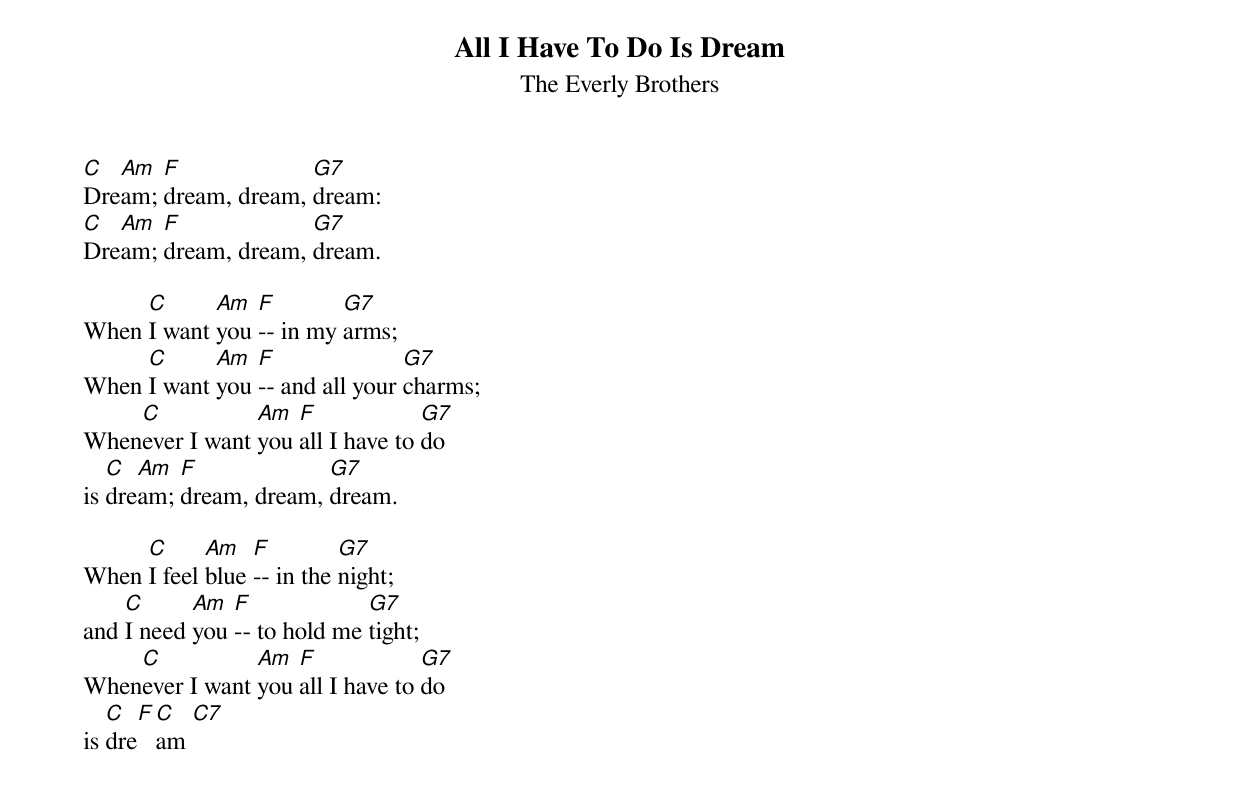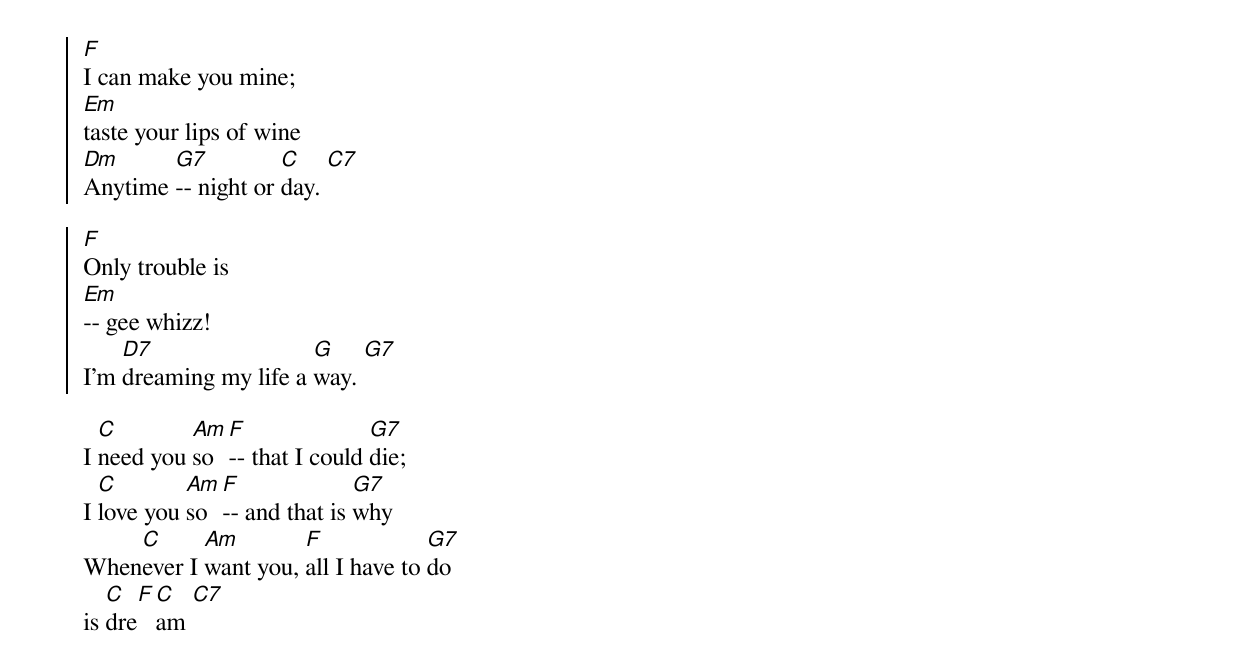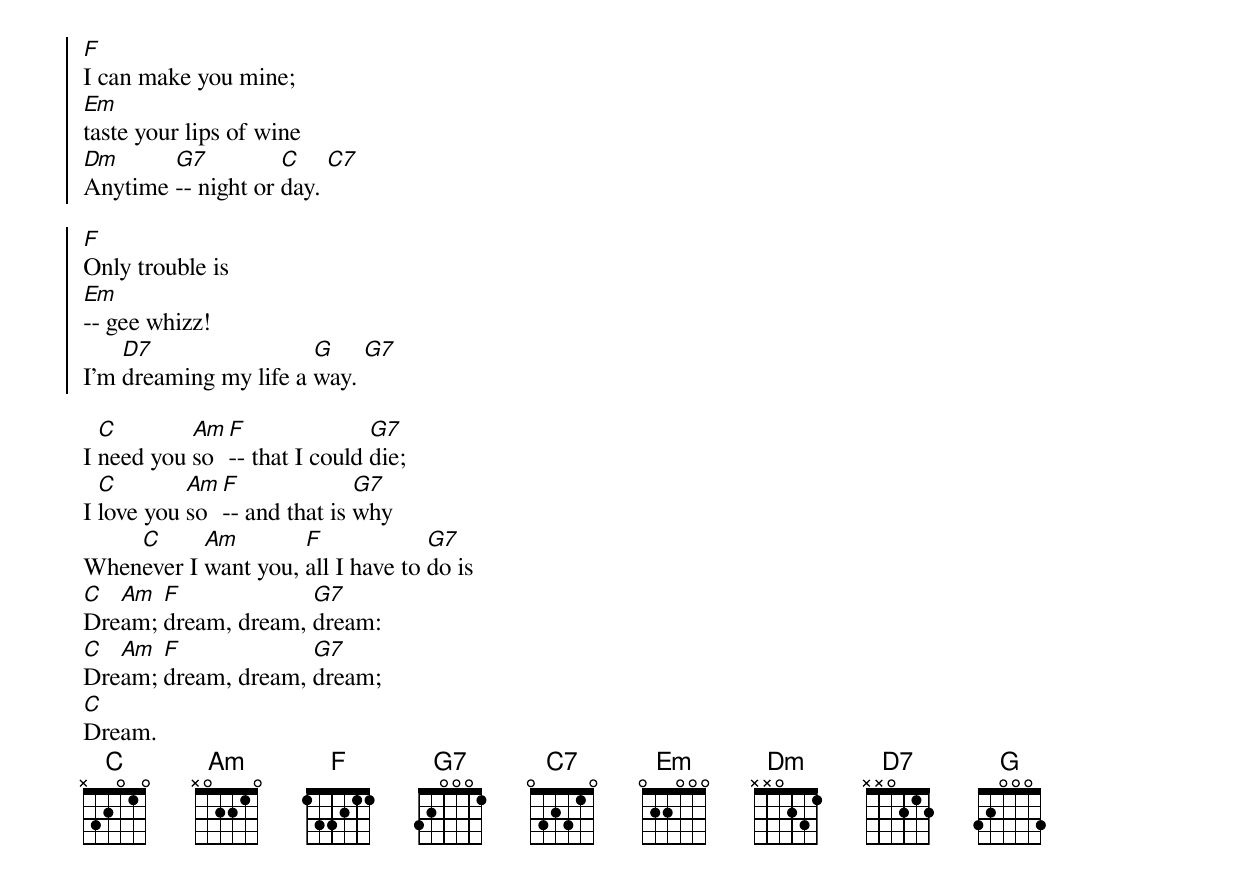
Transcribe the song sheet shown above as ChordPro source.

{t:All I Have To Do Is Dream}
{st:The Everly Brothers}
{col:3}

[C]Dre[Am]am; [F]dream, dream, [G7]dream:
[C]Dre[Am]am; [F]dream, dream, [G7]dream.

When [C]I want [Am]you [F]-- in my [G7]arms;
When [C]I want [Am]you [F]-- and all your [G7]charms;
When[C]ever I want [Am]you [F]all I have to [G7]do
is [C]dre[Am]am; [F]dream, dream, [G7]dream.

When [C]I feel [Am]blue [F]-- in the [G7]night;
and [C]I need [Am]you [F]-- to hold me [G7]tight;
When[C]ever I want [Am]you [F]all I have to [G7]do
is [C]dre[F][C]am [C7]
{colb}

{soc}
[F]I can make you mine;
[Em]taste your lips of wine
[Dm]Anytime [G7]-- night or [C]day. [C7]

[F]Only trouble is
[Em]-- gee whizz!
I'm [D7]dreaming my life a [G]way. [G7]
{eoc}

I [C]need you [Am]so [F]-- that I could [G7]die;
I [C]love you [Am]so [F]-- and that is [G7]why
When[C]ever I [Am]want you, [F]all I have to [G7]do
is [C]dre[F][C]am [C7]
{colb}

{soc}
[F]I can make you mine;
[Em]taste your lips of wine
[Dm]Anytime [G7]-- night or [C]day. [C7]

[F]Only trouble is
[Em]-- gee whizz!
I'm [D7]dreaming my life a [G]way. [G7]
{eoc}

I [C]need you [Am]so [F]-- that I could [G7]die;
I [C]love you [Am]so [F]-- and that is [G7]why
When[C]ever I [Am]want you, [F]all I have to [G7]do is
[C]Dre[Am]am; [F]dream, dream, [G7]dream:
[C]Dre[Am]am; [F]dream, dream, [G7]dream;
[C]Dream.
